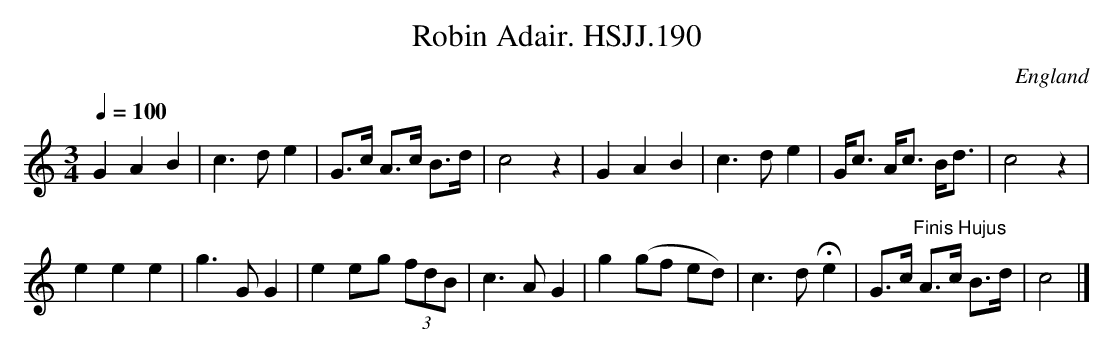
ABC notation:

X:1
T:Robin Adair. HSJJ.190
M:3/4
L:1/8
Q:1/4=100
O:England
K:C
G2A2B2|c3de2|G>c A>c B>d|c4z2|\
G2A2B2|c3de2|G<c A<c B<d|c4z2|
e2e2e2|g3GG2|e2e-g (3fdB|c3AG2|g2(gf ed)|\
c3dHe2|G>c"^Finis Hujus" A>c B>d|c4|]
